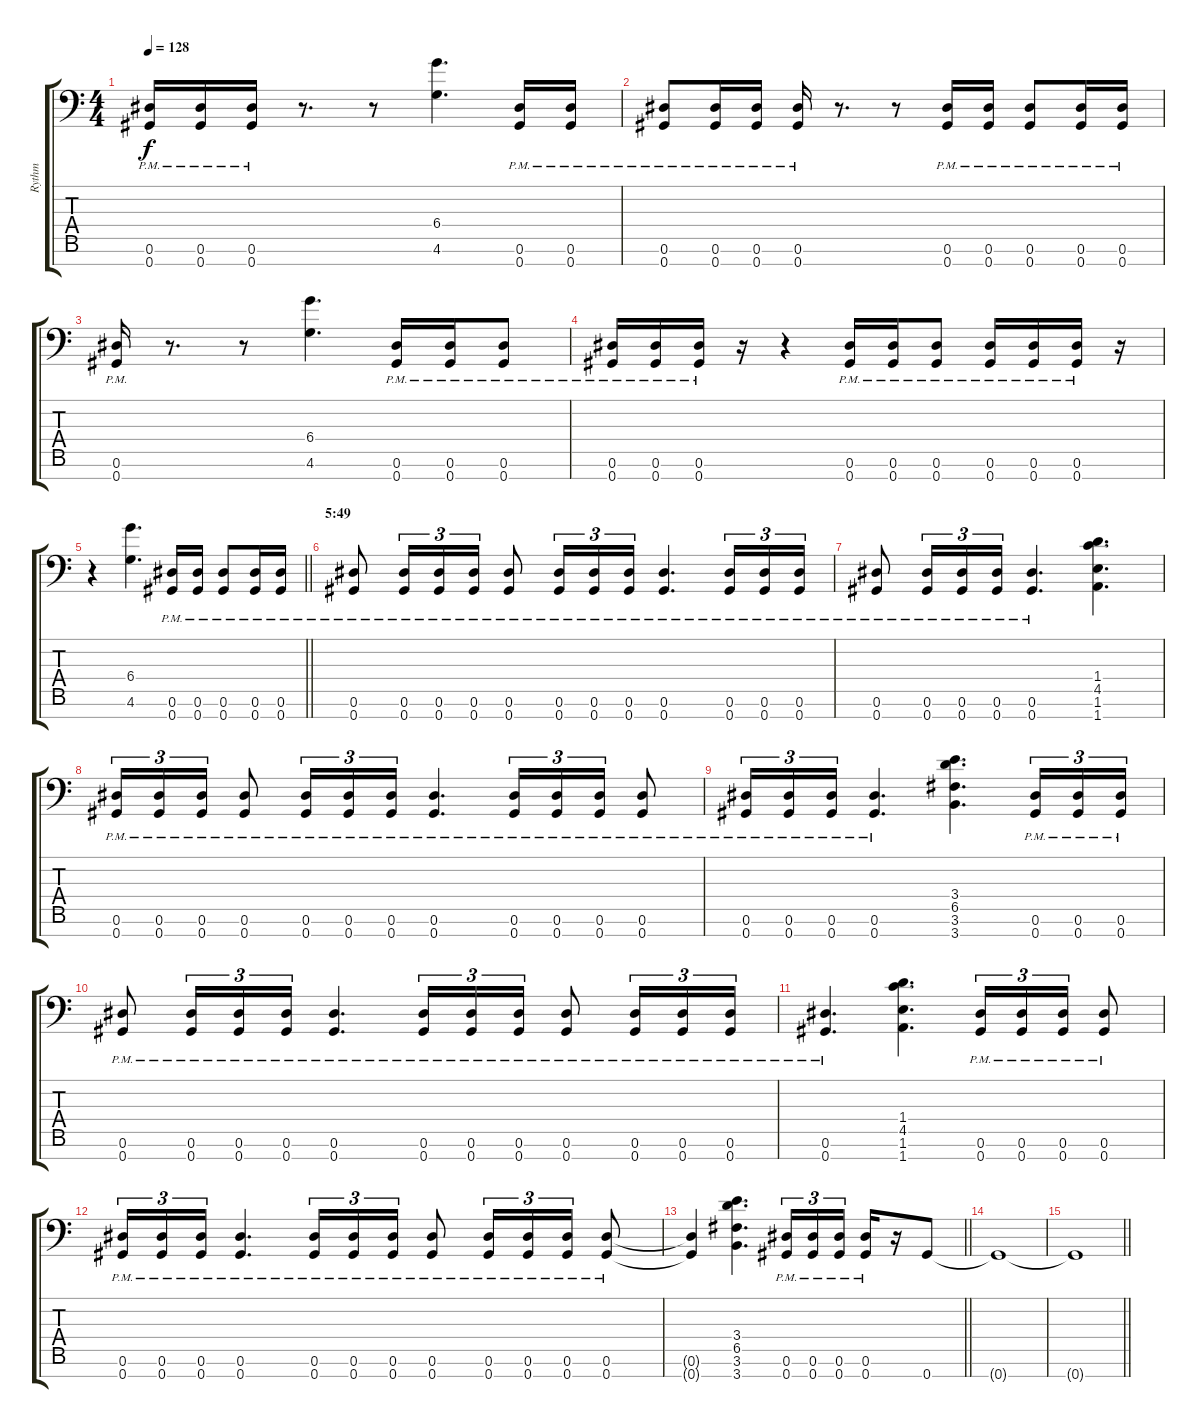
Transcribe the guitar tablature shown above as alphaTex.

\track ("Rythm" "Rythm") {instrument distortionguitar}
\staff {score tabs}
\tuning (Eb4 Bb3 Gb3 Db3 Ab2 Eb2 Ab1) {hide}
\ts (4 4)
\tempo 128
\clef f4
\ks c
(0.6{pm} 0.7{pm}).16{dy f} (0.6{pm} 0.7{pm}).16 (0.6{pm} 0.7{pm}).16 r.8{d} r.8 (6.4 4.6).4{d} (0.6{pm} 0.7{pm}).16 (0.6{pm} 0.7{pm}).16 |
(0.6{pm} 0.7{pm}).8 (0.6{pm} 0.7{pm}).16 (0.6{pm} 0.7{pm}).16 (0.6{pm} 0.7{pm}).16 r.8{d} r.8 (0.6{pm} 0.7{pm}).16 (0.6{pm} 0.7{pm}).16 (0.6{pm} 0.7{pm}).8 (0.6{pm} 0.7{pm}).16 (0.6{pm} 0.7{pm}).16 |
(0.6{pm} 0.7{pm}).16 r.8{d} r.8 (6.4 4.6).4{d} (0.6{pm} 0.7{pm}).16 (0.6{pm} 0.7{pm}).16 (0.6{pm} 0.7{pm}).8 |
(0.6{pm} 0.7{pm}).16 (0.6{pm} 0.7{pm}).16 (0.6{pm} 0.7{pm}).16 r.16 r.4 (0.6{pm} 0.7{pm}).16 (0.6{pm} 0.7{pm}).16 (0.6{pm} 0.7{pm}).8 (0.6{pm} 0.7{pm}).16 (0.6{pm} 0.7{pm}).16 (0.6{pm} 0.7{pm}).16 r.16 |
\barLineRight lightlight
r.4 (6.4 4.6).4{d} (0.6{pm} 0.7{pm}).16 (0.6{pm} 0.7{pm}).16 (0.6{pm} 0.7{pm}).8 (0.6{pm} 0.7{pm}).16 (0.6{pm} 0.7{pm}).16 |
\section ("" "5:49")
(0.6{pm} 0.7{pm}).8 (0.6 0.7{pm}).16{tu (3 2)} (0.6{pm} 0.7{pm}).16{tu (3 2)} (0.6{pm} 0.7{pm}).16{tu (3 2)} (0.6{pm} 0.7{pm}).8 (0.6{pm} 0.7{pm}).16{tu (3 2)} (0.6{pm} 0.7{pm}).16{tu (3 2)} (0.6{pm} 0.7{pm}).16{tu (3 2)} (0.6{pm} 0.7{pm}).4{d} (0.6{pm} 0.7{pm}).16{tu (3 2)} (0.6{pm} 0.7{pm}).16{tu (3 2)} (0.6{pm} 0.7{pm}).16{tu (3 2)} |
(0.6{pm} 0.7{pm}).8 (0.6{pm} 0.7{pm}).16{tu (3 2)} (0.6{pm} 0.7{pm}).16{tu (3 2)} (0.6{pm} 0.7{pm}).16{tu (3 2)} (0.6{pm} 0.7{pm}).4{d} (1.4 4.5 1.6 1.7).4{d} |
(0.6{pm} 0.7{pm}).16{tu (3 2)} (0.6{pm} 0.7{pm}).16{tu (3 2)} (0.6{pm} 0.7{pm}).16{tu (3 2)} (0.6{pm} 0.7{pm}).8 (0.6{pm} 0.7{pm}).16{tu (3 2)} (0.6{pm} 0.7{pm}).16{tu (3 2)} (0.6{pm} 0.7{pm}).16{tu (3 2)} (0.6{pm} 0.7{pm}).4{d} (0.6{pm} 0.7{pm}).16{tu (3 2)} (0.6{pm} 0.7{pm}).16{tu (3 2)} (0.6{pm} 0.7).16{tu (3 2)} (0.6{pm} 0.7{pm}).8 |
(0.6{pm} 0.7{pm}).16{tu (3 2)} (0.6{pm} 0.7{pm}).16{tu (3 2)} (0.6{pm} 0.7{pm}).16{tu (3 2)} (0.6{pm} 0.7{pm}).4{d} (3.4 6.5 3.6 3.7).4{d} (0.6{pm} 0.7{pm}).16{tu (3 2)} (0.6{pm} 0.7{pm}).16{tu (3 2)} (0.6{pm} 0.7{pm}).16{tu (3 2)} |
(0.6{pm} 0.7{pm}).8 (0.6{pm} 0.7{pm}).16{tu (3 2)} (0.6{pm} 0.7{pm}).16{tu (3 2)} (0.6{pm} 0.7{pm}).16{tu (3 2)} (0.6{pm} 0.7{pm}).4{d} (0.6{pm} 0.7{pm}).16{tu (3 2)} (0.6{pm} 0.7{pm}).16{tu (3 2)} (0.6{pm} 0.7{pm}).16{tu (3 2)} (0.6{pm} 0.7{pm}).8 (0.6{pm} 0.7{pm}).16{tu (3 2)} (0.6{pm} 0.7{pm}).16{tu (3 2)} (0.6{pm} 0.7{pm}).16{tu (3 2)} |
(0.6{pm} 0.7{pm}).4{d} (1.4 4.5 1.6 1.7).4{d} (0.6{pm} 0.7{pm}).16{tu (3 2)} (0.6{pm} 0.7{pm}).16{tu (3 2)} (0.6{pm} 0.7{pm}).16{tu (3 2)} (0.6{pm} 0.7{pm}).8 |
(0.6{pm} 0.7{pm}).16{tu (3 2)} (0.6{pm} 0.7{pm}).16{tu (3 2)} (0.6{pm} 0.7{pm}).16{tu (3 2)} (0.6{pm} 0.7{pm}).4{d} (0.6{pm} 0.7{pm}).16{tu (3 2)} (0.6{pm} 0.7{pm}).16{tu (3 2)} (0.6{pm} 0.7{pm}).16{tu (3 2)} (0.6{pm} 0.7{pm}).8 (0.6{pm} 0.7{pm}).16{tu (3 2)} (0.6{pm} 0.7{pm}).16{tu (3 2)} (0.6{pm} 0.7{pm}).16{tu (3 2)} (0.6{pm} 0.7{pm}).8 |
\barLineRight lightlight
(0.6{t} 0.7{t}).4 (3.4 6.5 3.6 3.7).4{d} (0.6{pm} 0.7{pm}).16{tu (3 2)} (0.6{pm} 0.7{pm}).16{tu (3 2)} (0.6{pm} 0.7{pm}).16{tu (3 2)} (0.6{pm} 0.7{pm}).16 r.16 0.7.8 |
0.7{t}.1 |
\barLineRight lightlight
0.7{t}.1
